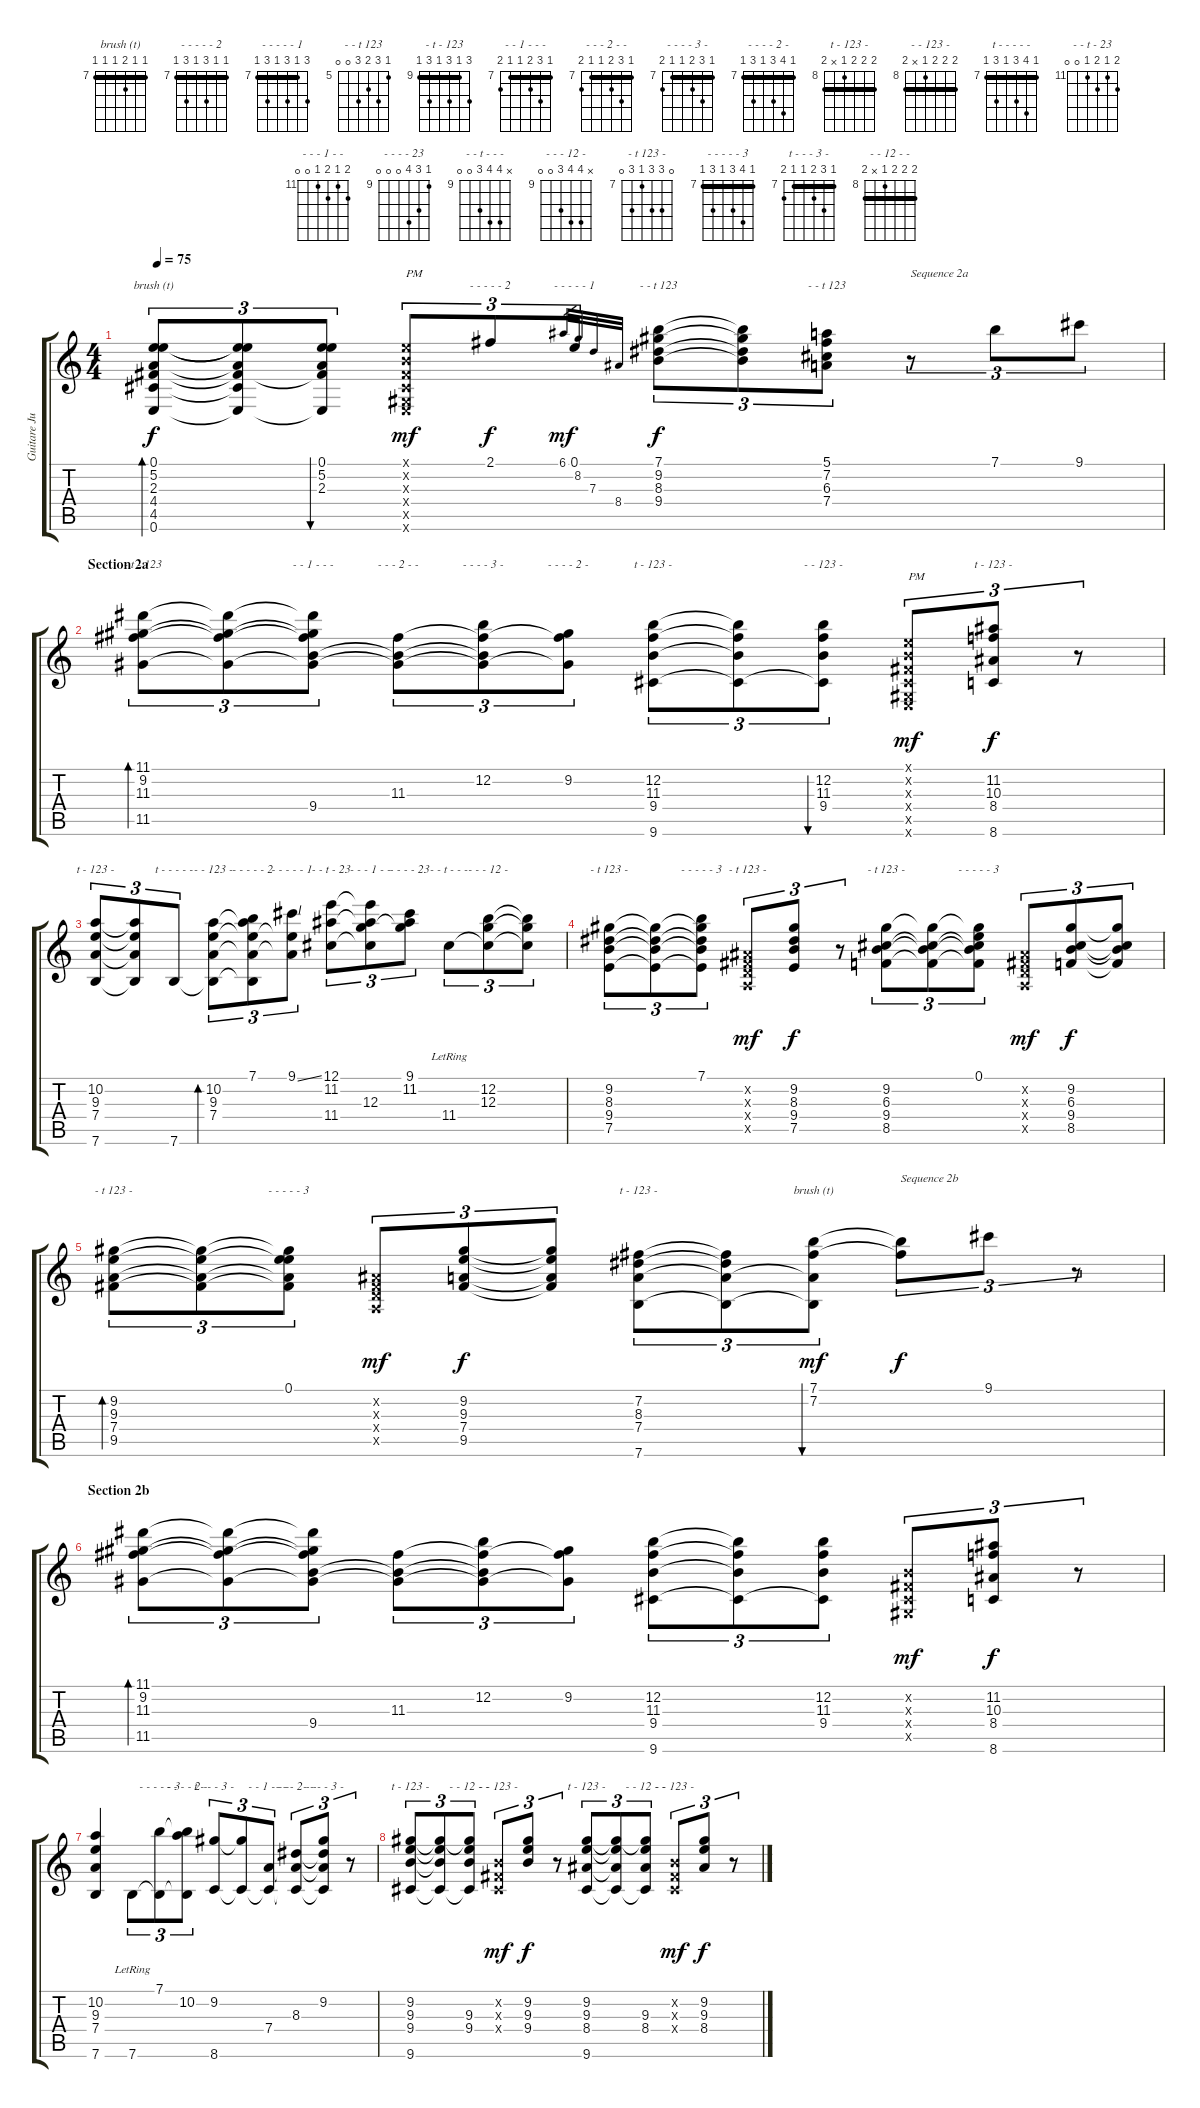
\track ("Guitare Juillet 2000" "Guitare Ju") {instrument acousticguitarnylon}
\staff {score tabs}
\tuning (E4 B3 G3 D3 A2 E2) {hide}
\chord ("brush (t)" x 5 2 4 4 0) {firstfret 2}
\chord ("- - - - - 2" 2 x x x x x)
\chord ("- - - - - 1" 0 x x x x x)
\chord ("- - t 123" 7 9 8 9 0 0) {firstfret 7}
\chord ("- - t 123" 5 7 6 7 0 0) {firstfret 5}
\chord ("- t - 123" 11 9 11 9 11 9) {firstfret 9 barre 9}
\chord ("- - 1 - - -" 11 9 11 9 11 9) {firstfret 9 barre 9}
\chord ("- - - 2 - -" 11 9 11 9 11 9) {firstfret 9 barre 9}
\chord ("- - - - 3 -" 9 12 11 9 11 9) {firstfret 9 barre 9}
\chord ("- - - - 2 -" 9 9 11 9 11 9) {firstfret 9 barre 9}
\chord ("t - 123 -" 9 12 11 9 11 9) {firstfret 9 barre 9}
\chord ("- - 123 -" 9 12 11 9 11 9) {firstfret 9 barre 9}
\chord ("t - 123 -" 8 11 10 8 10 8) {firstfret 8 barre 8}
\chord ("t - 123 -" 7 10 9 7 9 7) {firstfret 7 barre 7}
\chord ("t - - - - -" 7 10 9 7 9 7) {firstfret 7 barre 7}
\chord ("- - 123 -" 7 10 9 7 9 7) {firstfret 7 barre 7}
\chord ("- - - - - 2" 7 7 9 7 9 7) {firstfret 7 barre 7}
\chord ("- - - - - 1" 9 7 9 7 9 7) {firstfret 7 barre 7}
\chord ("- - t - 23" 12 11 12 11 0 0) {firstfret 11}
\chord ("- - - 1 - -" 12 11 12 11 0 0) {firstfret 11}
\chord ("- - - - 23" 9 11 12 0 0 0) {firstfret 9}
\chord ("- - t - - -" x 12 12 11 0 0) {firstfret 9}
\chord ("- - - 12 -" x 12 12 11 0 0) {firstfret 9}
\chord ("- t 123 -" 7 9 8 9 7 7) {firstfret 7 barre 7}
\chord ("- - - - - 3" 7 9 8 9 7 7) {firstfret 7 barre 7}
\chord ("- t 123 -" 9 12 11 9 11 9) {firstfret 9 barre 9}
\chord ("- t 123 -" 0 9 6 9 8 0) {firstfret 6}
\chord ("- - - - - 3" 0 9 6 9 8 0) {firstfret 6}
\chord ("- t 123 -" 0 9 9 7 9 0) {firstfret 7}
\chord ("- - - - - 3" 0 9 9 7 9 0) {firstfret 7}
\chord ("t - 123 -" 7 7 8 7 7 7) {firstfret 7 barre 7}
\chord ("brush (t)" 7 7 8 7 7 7) {firstfret 7 barre 7}
\chord ("- - - - - 3" 7 10 9 7 9 7) {firstfret 7 barre 7}
\chord ("- - - - 2 -" 7 10 9 7 9 7) {firstfret 7 barre 7}
\chord ("t - - - 3 -" 7 9 8 7 7 8) {firstfret 7 barre 7}
\chord ("- - 1 - - -" 7 9 8 7 7 8) {firstfret 7 barre 7}
\chord ("- - - 2 - -" 7 9 8 7 7 8) {firstfret 7 barre 7}
\chord ("- - - - 3 -" 7 9 8 7 7 8) {firstfret 7 barre 7}
\chord ("t - 123 -" 9 9 9 9 9 9) {firstfret 9 barre 9}
\chord ("- - 12 - -" 9 9 9 9 9 9) {firstfret 9 barre 9}
\chord ("- - 123 -" 9 9 9 9 9 9) {firstfret 9 barre 9}
\chord ("t - 123 -" 9 9 9 8 x 9) {firstfret 8 barre 9}
\chord ("- - 12 - -" 9 9 9 8 x 9) {firstfret 8 barre 9}
\chord ("- - 123 -" 9 9 9 8 x 9) {firstfret 8 barre 9}
\ts (4 4)
\tempo 75
\clef g2
\ks c
(0.1 5.2 2.3 4.4 4.5{t} 0.6{t}).8{tu (3 2) bd 60 ch "brush (t)" dy f} (0.1{t} 5.2{t} 2.3{t} 4.4{t} 4.5{t} 0.6{t}).8{tu (3 2)} (0.1 5.2 2.3 4.4{t} 0.6{t}).8{tu (3 2) bu 60} (0.1{x} 0.2{x} -1.3{x} -1.4{x} -1.5{x} 0.6{x}).8{tu (3 2) txt "PM" dy mf} 2.1.8{tu (3 2) ch "- - - - - 2" dy f} 0.1.8{tu (3 2) ch "- - - - - 1"} 6.1.32{gr dy mf} 8.2.32{gr} 7.3.32{gr} 8.4.32{gr} (7.1 9.2 8.3 9.4).8{tu (3 2) ch "- - t 123" dy f} (7.1{t} 9.2{t} 8.3{t} 9.4{t}).8{tu (3 2)} (5.1 7.2 6.3 7.4).8{tu (3 2) ch "- - t 123"} r.8{tu (3 2) txt "Sequence 2a"} 7.1.8{tu (3 2)} 9.1.8{tu (3 2)} |
\section ("" "Section 2a")
(11.1 9.2 11.3 11.5).8{tu (3 2) bd 60 ch "- t - 123"} (11.1{t} 9.2{t} 11.3{t} 11.5{t}).8{tu (3 2)} (11.1{t} 9.2{t} 11.3{t} 9.4 11.5{t}).8{tu (3 2) ch "- - 1 - - -"} (11.3 9.4{t} 11.5{t}).8{tu (3 2) ch "- - - 2 - -"} (12.2 11.3{t} 9.4{t} 11.5{t}).8{tu (3 2) ch "- - - - 3 -"} (9.2 11.3{t} 11.5{t}).8{tu (3 2) ch "- - - - 2 -"} (12.2 11.3 9.4 9.6).8{tu (3 2) ch "t - 123 -"} (12.2{t} 11.3{t} 9.4{t} 9.6{t}).8{tu (3 2)} (12.2 11.3 9.4 9.6{t}).8{tu (3 2) bu 30 ch "- - 123 -"} (0.1{x} 0.2{x} -1.3{x} -1.4{x} -1.5{x} 0.6{x}).8{tu (3 2) txt "PM" dy mf} (11.2 10.3 8.4 8.6).8{tu (3 2) ch "t - 123 -" dy f} r.8{tu (3 2)} |
(10.2 9.3 7.4 7.6).8{tu (3 2) ch "t - 123 -"} (10.2{t} 9.3{t} 7.4{t} 7.6{t}).8{tu (3 2)} 7.6.8{tu (3 2) ch "t - - - - -"} (10.2 9.3 7.4 7.6{t}).8{tu (3 2) bd 60 ch "- - 123 -"} (7.1 10.2{t} 9.3{t} 7.4{t} 7.6{t}).8{tu (3 2) ch "- - - - - 2"} (9.1{ss} 9.3{t} 7.4{t}).8{tu (3 2) ch "- - - - - 1"} (12.1 11.2 11.4).8{tu (3 2) ch "- - t - 23"} (12.1{t} 11.2{t} 12.3 11.4{t}).8{tu (3 2) ch "- - - 1 - -"} (9.1 11.2 12.3{t}).8{tu (3 2) ch "- - - - 23"} 11.4{lr}.8{tu (3 2) ch "- - t - - -"} (12.2 12.3 11.4{t}).8{tu (3 2) ch "- - - 12 -"} (12.2{t} 12.3{t} 11.4{t}).8{tu (3 2)} |
(9.2 8.3 9.4 7.5).8{tu (3 2) ch "- t 123 -"} (9.2{t} 8.3{t} 9.4{t} 7.5{t}).8{tu (3 2)} (7.1 9.2{t} 8.3{t} 9.4{t} 7.5{t}).8{tu (3 2) ch "- - - - - 3"} (-1.2{x} -1.3{x} 0.4{x} 0.5{x}).8{tu (3 2) ch "- t 123 -" dy mf} (9.2 8.3 9.4 7.5).8{tu (3 2) dy f} r.8{tu (3 2)} (9.2 6.3 9.4 8.5).8{tu (3 2) ch "- t 123 -"} (9.2{t} 6.3{t} 9.4{t} 8.5{t}).8{tu (3 2)} (0.1 9.2{t} 6.3{t} 9.4{t} 8.5{t}).8{tu (3 2) ch "- - - - - 3"} (-1.2{x} -1.3{x} 0.4{x} 0.5{x}).8{tu (3 2) dy mf} (9.2 6.3 9.4 8.5).8{tu (3 2) dy f} (9.2{t} 6.3{t} 9.4{t} 8.5{t}).8{tu (3 2)} |
(9.2 9.3 7.4 9.5).8{tu (3 2) bd 120 ch "- t 123 -"} (9.2{t} 9.3{t} 7.4{t} 9.5{t}).8{tu (3 2)} (0.1 9.2{t} 9.3{t} 7.4{t} 9.5{t}).8{tu (3 2) ch "- - - - - 3"} (-1.2{x} -1.3{x} 0.4{x} 0.5{x}).8{tu (3 2) dy mf} (9.2 9.3 7.4 9.5).8{tu (3 2) dy f} (9.2{t} 9.3{t} 7.4{t} 9.5{t}).8{tu (3 2)} (7.2 8.3 7.4 7.6).8{tu (3 2) ch "t - 123 -"} (7.2{t} 8.3{t} 7.4{t} 7.6{t}).8{tu (3 2)} (7.1 7.2 7.4{t} 7.6{t}).8{tu (3 2) bu 60 ch "brush (t)" dy mf} (7.1{t} 7.2{t}).8{tu (3 2) txt "Sequence 2b" dy f} 9.1.8{tu (3 2)} r.8{tu (3 2)} |
\section ("" "Section 2b")
(11.1 9.2 11.3 11.5).8{tu (3 2) bd 60} (11.1{t} 9.2{t} 11.3{t} 11.5{t}).8{tu (3 2)} (11.1{t} 9.2{t} 11.3{t} 9.4 11.5{t}).8{tu (3 2)} (11.3 9.4{t} 11.5{t}).8{tu (3 2)} (12.2 11.3{t} 9.4{t} 11.5{t}).8{tu (3 2)} (9.2 11.3{t} 11.5{t}).8{tu (3 2)} (12.2 11.3 9.4 9.6).8{tu (3 2)} (12.2{t} 11.3{t} 9.4{t} 9.6{t}).8{tu (3 2)} (12.2 11.3 9.4 9.6{t}).8{tu (3 2)} (0.2{x} -1.3{x} -1.4{x} -1.5{x}).8{tu (3 2) dy mf} (11.2 10.3 8.4 8.6).8{tu (3 2) dy f} r.8{tu (3 2)} |
(10.2 9.3 7.4 7.6).4 7.6{lr}.8{tu (3 2)} (7.1 7.6{t}).8{tu (3 2) ch "- - - - - 3"} (7.1{t} 10.2 7.6{t}).8{tu (3 2) ch "- - - - 2 -"} (9.2 8.6).8{tu (3 2) ch "t - - - 3 -"} (9.2{t} 8.6{t}).8{tu (3 2)} (7.4 8.6{t}).8{tu (3 2) ch "- - 1 - - -"} (8.3 7.4{t} 8.6{t}).8{tu (3 2) ch "- - - 2 - -"} (9.2 8.3{t} 7.4{t} 8.6{t}).8{tu (3 2) ch "- - - - 3 -"} r.8{tu (3 2)} |
(9.2 9.3 9.4 9.6).8{tu (3 2) ch "t - 123 -"} (9.2{t} 9.3{t} 9.4{t} 9.6{t}).8{tu (3 2)} (9.2{t} 9.3 9.4 9.6{t}).8{tu (3 2) ch "- - 12 - -"} (0.2{x} -1.3{x} -1.4{x}).8{tu (3 2) ch "- - 123 -" dy mf} (9.2 9.3 9.4).8{tu (3 2) dy f} r.8{tu (3 2)} (9.2 9.3 8.4 9.6).8{tu (3 2) ch "t - 123 -"} (9.2{t} 9.3{t} 8.4{t} 9.6{t}).8{tu (3 2)} (9.2{t} 9.3 8.4 9.6{t}).8{tu (3 2) ch "- - 12 - -"} (0.2{x} -1.3{x} -1.4{x}).8{tu (3 2) ch "- - 123 -" dy mf} (9.2 9.3 8.4).8{tu (3 2) dy f} r.8{tu (3 2)}
